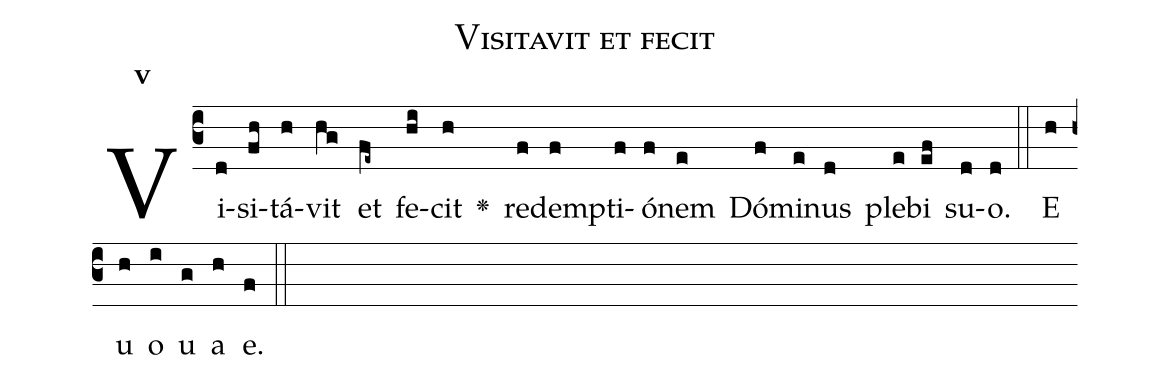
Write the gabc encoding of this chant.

name:Visitavit et fecit;
office-part:Antiphona;
mode:5;
%%
initial-style: 1;
name: Visitavit;
book: Antiphonae & Responsoria/Tomus III, p.26;
occasion: Psalterium Hebdomada I Feria VI;
office-part: Laudes Ant E;
user-notes: ;
commentary: ;
annotation: 5a;
centering-scheme: english;
fontsize: 12;
font: OFLSortsMillGoudy;
height: 11;
width: 4.5;
%%
(c3)Vi(d)si(fh)tá(h)vit(hg) et(fe~) fe(hi)cit(h) <v>\greheightstar</v>() red(f)emp(f)ti(f)ó(f)nem(e) Dó(f)mi(e)nus(d) ple(e)bi(ef) su(d)o.(d) (::)
E(h) u(h) o(i) u(g) a(h) e.(f) (::)
